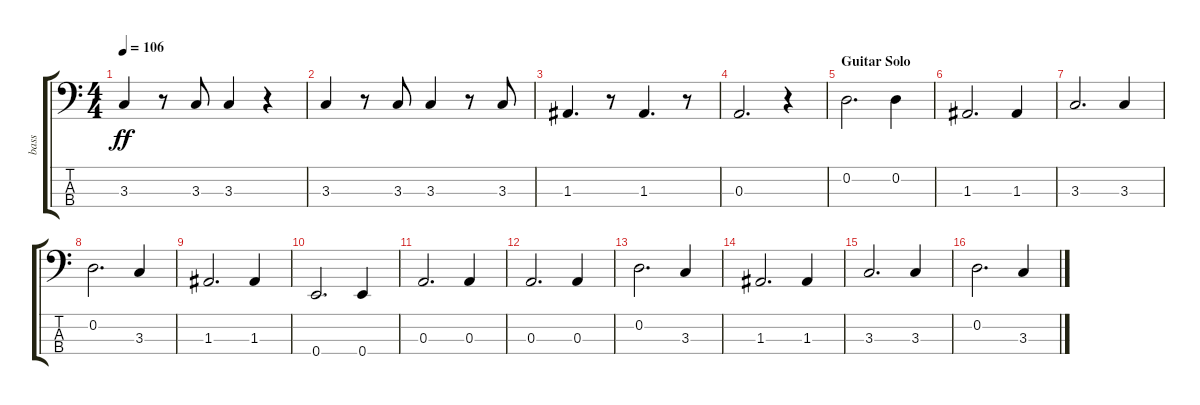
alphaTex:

\track ("bass" "bass") {instrument electricbassfinger}
\staff {score tabs}
\tuning (G2 D2 A1 E1) {hide}
\ts (4 4)
\tempo 106
\clef f4
\ks c
3.3.4{dy ff} r.8 3.3.8 3.3.4 r.4 |
3.3.4 r.8 3.3.8 3.3.4 r.8 3.3.8 |
1.3.4{d} r.8 1.3.4{d} r.8 |
0.3.2{d} r.4 |
\section ("" "Guitar Solo")
0.2.2{d} 0.2.4 |
1.3.2{d} 1.3.4 |
3.3.2{d} 3.3.4 |
0.2.2{d} 3.3.4 |
1.3.2{d} 1.3.4 |
0.4.2{d} 0.4.4 |
0.3.2{d} 0.3.4 |
0.3.2{d} 0.3.4 |
0.2.2{d} 3.3.4 |
1.3.2{d} 1.3.4 |
3.3.2{d} 3.3.4 |
0.2.2{d} 3.3.4
